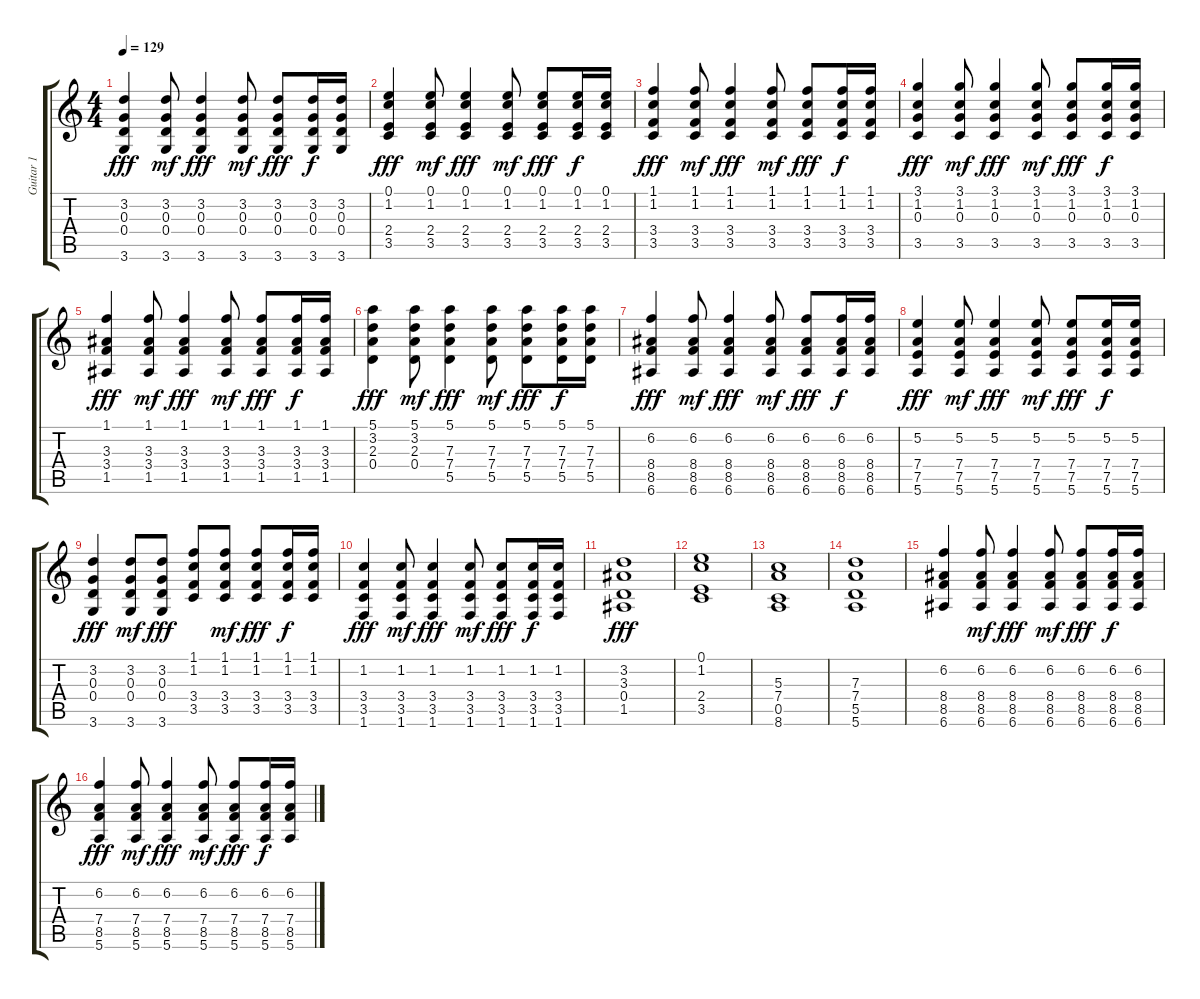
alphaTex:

\track ("Guitar 1" "Guitar 1") {instrument overdrivenguitar}
\staff {score tabs}
\tuning (E4 B3 G3 D3 A2 E2) {hide}
\ts (4 4)
\tempo 129
\clef g2
\ks c
(3.2 0.3 0.4 3.6).4{dy fff} (3.2 0.3 0.4 3.6).8{dy mf} (3.2 0.3 0.4 3.6).4{dy fff} (3.2 0.3 0.4 3.6).8{dy mf} (3.2 0.3 0.4 3.6).8{dy fff} (3.2 0.3 0.4 3.6).16{dy f} (3.2 0.3 0.4 3.6).16 |
(0.1 1.2 2.4 3.5).4{dy fff} (0.1 1.2 2.4 3.5).8{dy mf} (0.1 1.2 2.4 3.5).4{dy fff} (0.1 1.2 2.4 3.5).8{dy mf} (0.1 1.2 2.4 3.5).8{dy fff} (0.1 1.2 2.4 3.5).16{dy f} (0.1 1.2 2.4 3.5).16 |
(1.1 1.2 3.4 3.5).4{dy fff} (1.1 1.2 3.4 3.5).8{dy mf} (1.1 1.2 3.4 3.5).4{dy fff} (1.1 1.2 3.4 3.5).8{dy mf} (1.1 1.2 3.4 3.5).8{dy fff} (1.1 1.2 3.4 3.5).16{dy f} (1.1 1.2 3.4 3.5).16 |
(3.1 1.2 0.3 3.5).4{dy fff} (3.1 1.2 0.3 3.5).8{dy mf} (3.1 1.2 0.3 3.5).4{dy fff} (3.1 1.2 0.3 3.5).8{dy mf} (3.1 1.2 0.3 3.5).8{dy fff} (3.1 1.2 0.3 3.5).16{dy f} (3.1 1.2 0.3 3.5).16 |
(1.1 3.3 3.4 1.5).4{dy fff} (1.1 3.3 3.4 1.5).8{dy mf} (1.1 3.3 3.4 1.5).4{dy fff} (1.1 3.3 3.4 1.5).8{dy mf} (1.1 3.3 3.4 1.5).8{dy fff} (1.1 3.3 3.4 1.5).16{dy f} (1.1 3.3 3.4 1.5).16 |
(5.1 3.2 2.3 0.4).4{dy fff} (5.1 3.2 2.3 0.4).8{dy mf} (5.1 7.3 7.4 5.5).4{dy fff} (5.1 7.3 7.4 5.5).8{dy mf} (5.1 7.3 7.4 5.5).8{dy fff} (5.1 7.3 7.4 5.5).16{dy f} (5.1 7.3 7.4 5.5).16 |
(6.2 8.4 8.5 6.6).4{dy fff} (6.2 8.4 8.5 6.6).8{dy mf} (6.2 8.4 8.5 6.6).4{dy fff} (6.2 8.4 8.5 6.6).8{dy mf} (6.2 8.4 8.5 6.6).8{dy fff} (6.2 8.4 8.5 6.6).16{dy f} (6.2 8.4 8.5 6.6).16 |
(5.2 7.4 7.5 5.6).4{dy fff} (5.2 7.4 7.5 5.6).8{dy mf} (5.2 7.4 7.5 5.6).4{dy fff} (5.2 7.4 7.5 5.6).8{dy mf} (5.2 7.4 7.5 5.6).8{dy fff} (5.2 7.4 7.5 5.6).16{dy f} (5.2 7.4 7.5 5.6).16 |
(3.2 0.3 0.4 3.6).4{dy fff} (3.2 0.3 0.4 3.6).8{dy mf} (3.2 0.3 0.4 3.6).8{dy fff} (1.1 1.2 3.4 3.5).8 (1.1 1.2 3.4 3.5).8{dy mf} (1.1 1.2 3.4 3.5).8{dy fff} (1.1 1.2 3.4 3.5).16{dy f} (1.1 1.2 3.4 3.5).16 |
(1.2 3.4 3.5 1.6).4{dy fff} (1.2 3.4 3.5 1.6).8{dy mf} (1.2 3.4 3.5 1.6).4{dy fff} (1.2 3.4 3.5 1.6).8{dy mf} (1.2 3.4 3.5 1.6).8{dy fff} (1.2 3.4 3.5 1.6).16{dy f} (1.2 3.4 3.5 1.6).16 |
(3.2 3.3 0.4 1.5).1{dy fff} |
(0.1 1.2 2.4 3.5).1 |
(5.3 7.4 0.5 8.6).1 |
(7.3 7.4 5.5 5.6).1 |
(6.2 8.4 8.5 6.6).4 (6.2 8.4 8.5 6.6).8{dy mf} (6.2 8.4 8.5 6.6).4{dy fff} (6.2 8.4 8.5 6.6).8{dy mf} (6.2 8.4 8.5 6.6).8{dy fff} (6.2 8.4 8.5 6.6).16{dy f} (6.2 8.4 8.5 6.6).16 |
(6.2 7.4 8.5 5.6).4{dy fff} (6.2 7.4 8.5 5.6).8{dy mf} (6.2 7.4 8.5 5.6).4{dy fff} (6.2 7.4 8.5 5.6).8{dy mf} (6.2 7.4 8.5 5.6).8{dy fff} (6.2 7.4 8.5 5.6).16{dy f} (6.2 7.4 8.5 5.6).16
